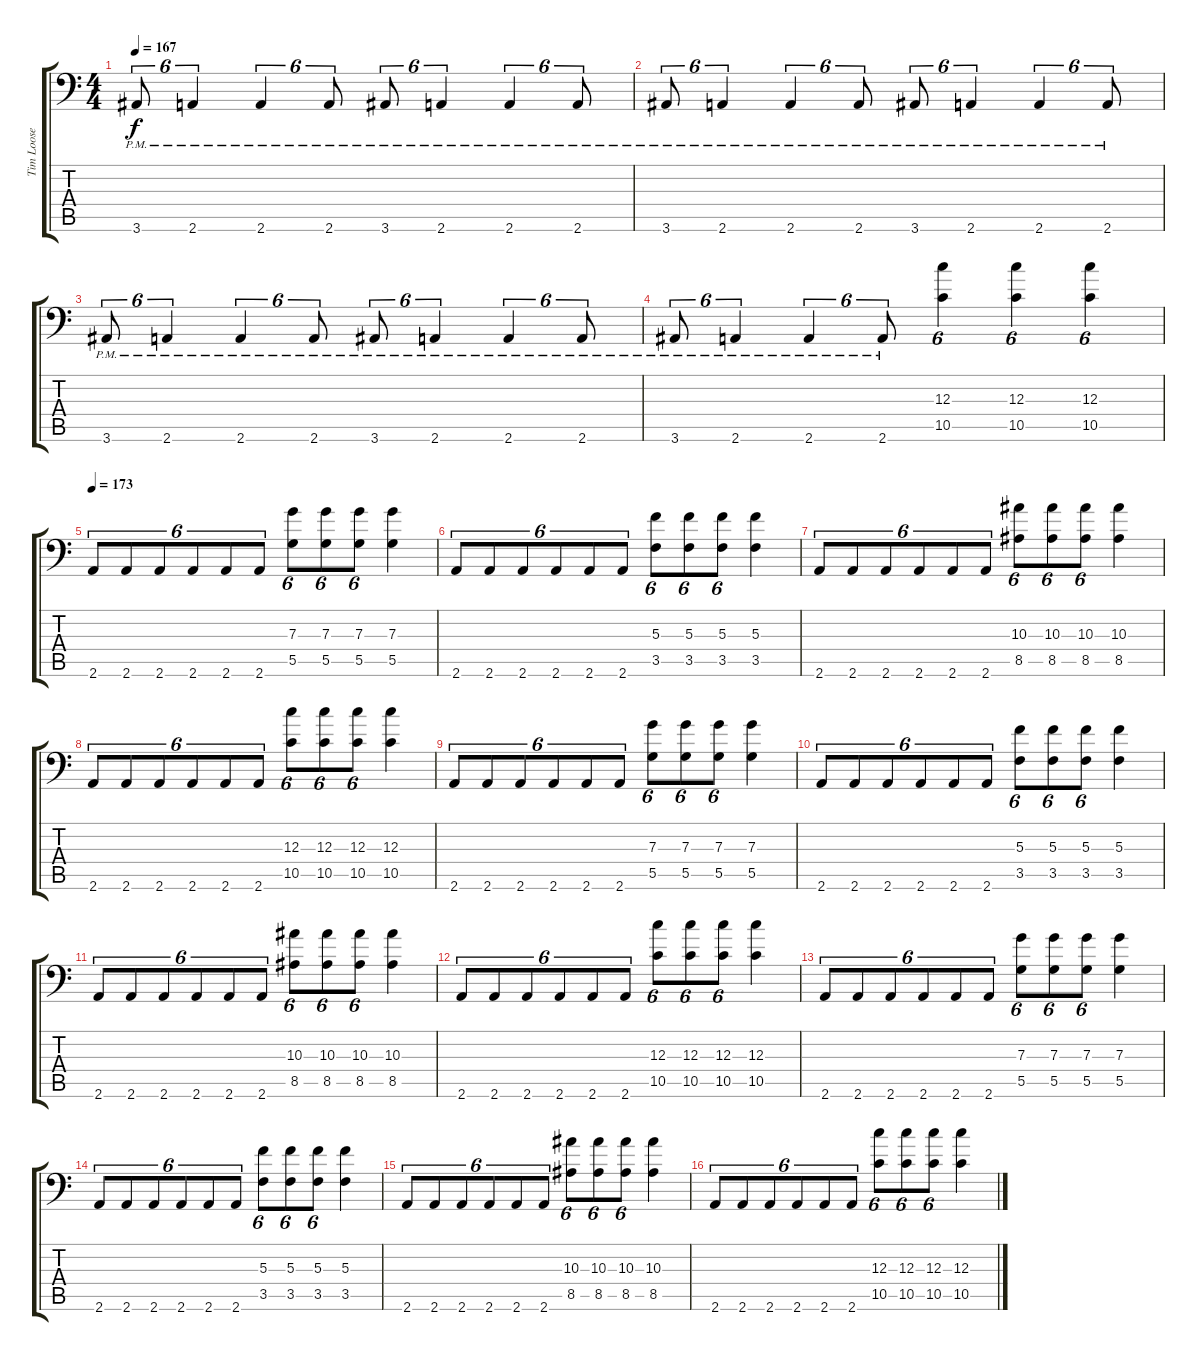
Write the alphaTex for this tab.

\track ("Tim Loose" "Tim Loose") {instrument overdrivenguitar}
\staff {score tabs}
\tuning (A3 E3 C3 G2 D2 G1) {hide}
\ts (4 4)
\tempo 167
\clef f4
\ks c
3.6{pm}.8{tu (6 4) dy f} 2.6{pm}.4{tu (6 4)} 2.6{pm}.4{tu (6 4)} 2.6{pm}.8{tu (6 4)} 3.6{pm}.8{tu (6 4)} 2.6{pm}.4{tu (6 4)} 2.6{pm}.4{tu (6 4)} 2.6{pm}.8{tu (6 4)} |
3.6{pm}.8{tu (6 4)} 2.6{pm}.4{tu (6 4)} 2.6{pm}.4{tu (6 4)} 2.6{pm}.8{tu (6 4)} 3.6{pm}.8{tu (6 4)} 2.6{pm}.4{tu (6 4)} 2.6{pm}.4{tu (6 4)} 2.6{pm}.8{tu (6 4)} |
3.6{pm}.8{tu (6 4)} 2.6{pm}.4{tu (6 4)} 2.6{pm}.4{tu (6 4)} 2.6{pm}.8{tu (6 4)} 3.6{pm}.8{tu (6 4)} 2.6{pm}.4{tu (6 4)} 2.6{pm}.4{tu (6 4)} 2.6{pm}.8{tu (6 4)} |
3.6{pm}.8{tu (6 4)} 2.6{pm}.4{tu (6 4)} 2.6{pm}.4{tu (6 4)} 2.6{pm}.8{tu (6 4)} (12.3 10.5).4{tu (6 4)} (12.3 10.5).4{tu (6 4)} (12.3 10.5).4{tu (6 4)} |
\tempo 173
2.6.8{tu (6 4)} 2.6.8{tu (6 4)} 2.6.8{tu (6 4)} 2.6.8{tu (6 4)} 2.6.8{tu (6 4)} 2.6.8{tu (6 4)} (7.3 5.5).8{tu (6 4)} (7.3 5.5).8{tu (6 4)} (7.3 5.5).8{tu (6 4)} (7.3 5.5).4 |
2.6.8{tu (6 4)} 2.6.8{tu (6 4)} 2.6.8{tu (6 4)} 2.6.8{tu (6 4)} 2.6.8{tu (6 4)} 2.6.8{tu (6 4)} (5.3 3.5).8{tu (6 4)} (5.3 3.5).8{tu (6 4)} (5.3 3.5).8{tu (6 4)} (5.3 3.5).4 |
2.6.8{tu (6 4)} 2.6.8{tu (6 4)} 2.6.8{tu (6 4)} 2.6.8{tu (6 4)} 2.6.8{tu (6 4)} 2.6.8{tu (6 4)} (10.3 8.5).8{tu (6 4)} (10.3 8.5).8{tu (6 4)} (10.3 8.5).8{tu (6 4)} (10.3 8.5).4 |
2.6.8{tu (6 4)} 2.6.8{tu (6 4)} 2.6.8{tu (6 4)} 2.6.8{tu (6 4)} 2.6.8{tu (6 4)} 2.6.8{tu (6 4)} (12.3 10.5).8{tu (6 4)} (12.3 10.5).8{tu (6 4)} (12.3 10.5).8{tu (6 4)} (12.3 10.5).4 |
2.6.8{tu (6 4)} 2.6.8{tu (6 4)} 2.6.8{tu (6 4)} 2.6.8{tu (6 4)} 2.6.8{tu (6 4)} 2.6.8{tu (6 4)} (7.3 5.5).8{tu (6 4)} (7.3 5.5).8{tu (6 4)} (7.3 5.5).8{tu (6 4)} (7.3 5.5).4 |
2.6.8{tu (6 4)} 2.6.8{tu (6 4)} 2.6.8{tu (6 4)} 2.6.8{tu (6 4)} 2.6.8{tu (6 4)} 2.6.8{tu (6 4)} (5.3 3.5).8{tu (6 4)} (5.3 3.5).8{tu (6 4)} (5.3 3.5).8{tu (6 4)} (5.3 3.5).4 |
2.6.8{tu (6 4)} 2.6.8{tu (6 4)} 2.6.8{tu (6 4)} 2.6.8{tu (6 4)} 2.6.8{tu (6 4)} 2.6.8{tu (6 4)} (10.3 8.5).8{tu (6 4)} (10.3 8.5).8{tu (6 4)} (10.3 8.5).8{tu (6 4)} (10.3 8.5).4 |
2.6.8{tu (6 4)} 2.6.8{tu (6 4)} 2.6.8{tu (6 4)} 2.6.8{tu (6 4)} 2.6.8{tu (6 4)} 2.6.8{tu (6 4)} (12.3 10.5).8{tu (6 4)} (12.3 10.5).8{tu (6 4)} (12.3 10.5).8{tu (6 4)} (12.3 10.5).4 |
2.6.8{tu (6 4)} 2.6.8{tu (6 4)} 2.6.8{tu (6 4)} 2.6.8{tu (6 4)} 2.6.8{tu (6 4)} 2.6.8{tu (6 4)} (7.3 5.5).8{tu (6 4)} (7.3 5.5).8{tu (6 4)} (7.3 5.5).8{tu (6 4)} (7.3 5.5).4 |
2.6.8{tu (6 4)} 2.6.8{tu (6 4)} 2.6.8{tu (6 4)} 2.6.8{tu (6 4)} 2.6.8{tu (6 4)} 2.6.8{tu (6 4)} (5.3 3.5).8{tu (6 4)} (5.3 3.5).8{tu (6 4)} (5.3 3.5).8{tu (6 4)} (5.3 3.5).4 |
2.6.8{tu (6 4)} 2.6.8{tu (6 4)} 2.6.8{tu (6 4)} 2.6.8{tu (6 4)} 2.6.8{tu (6 4)} 2.6.8{tu (6 4)} (10.3 8.5).8{tu (6 4)} (10.3 8.5).8{tu (6 4)} (10.3 8.5).8{tu (6 4)} (10.3 8.5).4 |
2.6.8{tu (6 4)} 2.6.8{tu (6 4)} 2.6.8{tu (6 4)} 2.6.8{tu (6 4)} 2.6.8{tu (6 4)} 2.6.8{tu (6 4)} (12.3 10.5).8{tu (6 4)} (12.3 10.5).8{tu (6 4)} (12.3 10.5).8{tu (6 4)} (12.3 10.5).4
